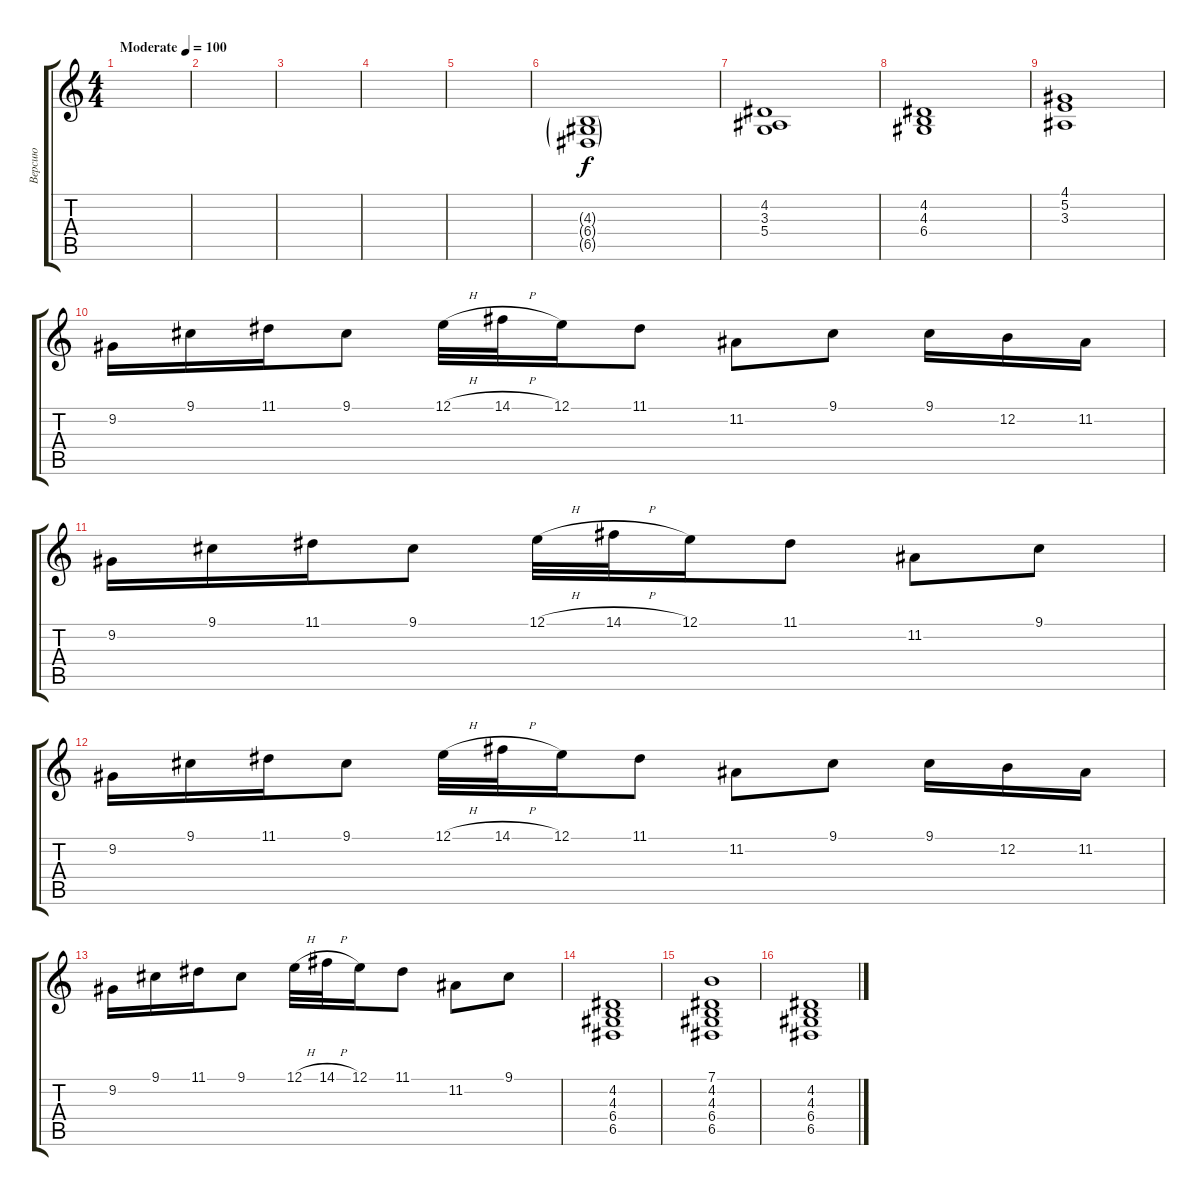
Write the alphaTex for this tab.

\track ("Версию" "Версию") {instrument pad8sweep}
\staff {score tabs}
\tuning (E4 B3 G3 D3 A2 E2) {hide}
\ts (4 4)
\tempo (100 "Moderate")
\clef g2
\ks c
|
|
|
|
|
(4.3{g} 6.4{g} 6.5{g}).1 |
(4.2 3.3 5.4).1{dy f} |
(4.2 4.3 6.4).1 |
(4.1 5.2 3.3).1 |
9.2.16 9.1.16 11.1.16 9.1.8 12.1{h}.32 14.1{h}.32 12.1.16 11.1.8 11.2.8 9.1.8 9.1.16 12.2.16 11.2.16 |
9.2.16 9.1.16 11.1.16 9.1.8 12.1{h}.32 14.1{h}.32 12.1.16 11.1.8 11.2.8 9.1.8 |
9.2.16 9.1.16 11.1.16 9.1.8 12.1{h}.32 14.1{h}.32 12.1.16 11.1.8 11.2.8 9.1.8 9.1.16 12.2.16 11.2.16 |
9.2.16 9.1.16 11.1.16 9.1.8 12.1{h}.32 14.1{h}.32 12.1.16 11.1.8 11.2.8 9.1.8 |
(4.2 4.3 6.4 6.5).1 |
(7.1 4.2 4.3 6.4 6.5).1 |
(4.2 4.3 6.4 6.5).1
